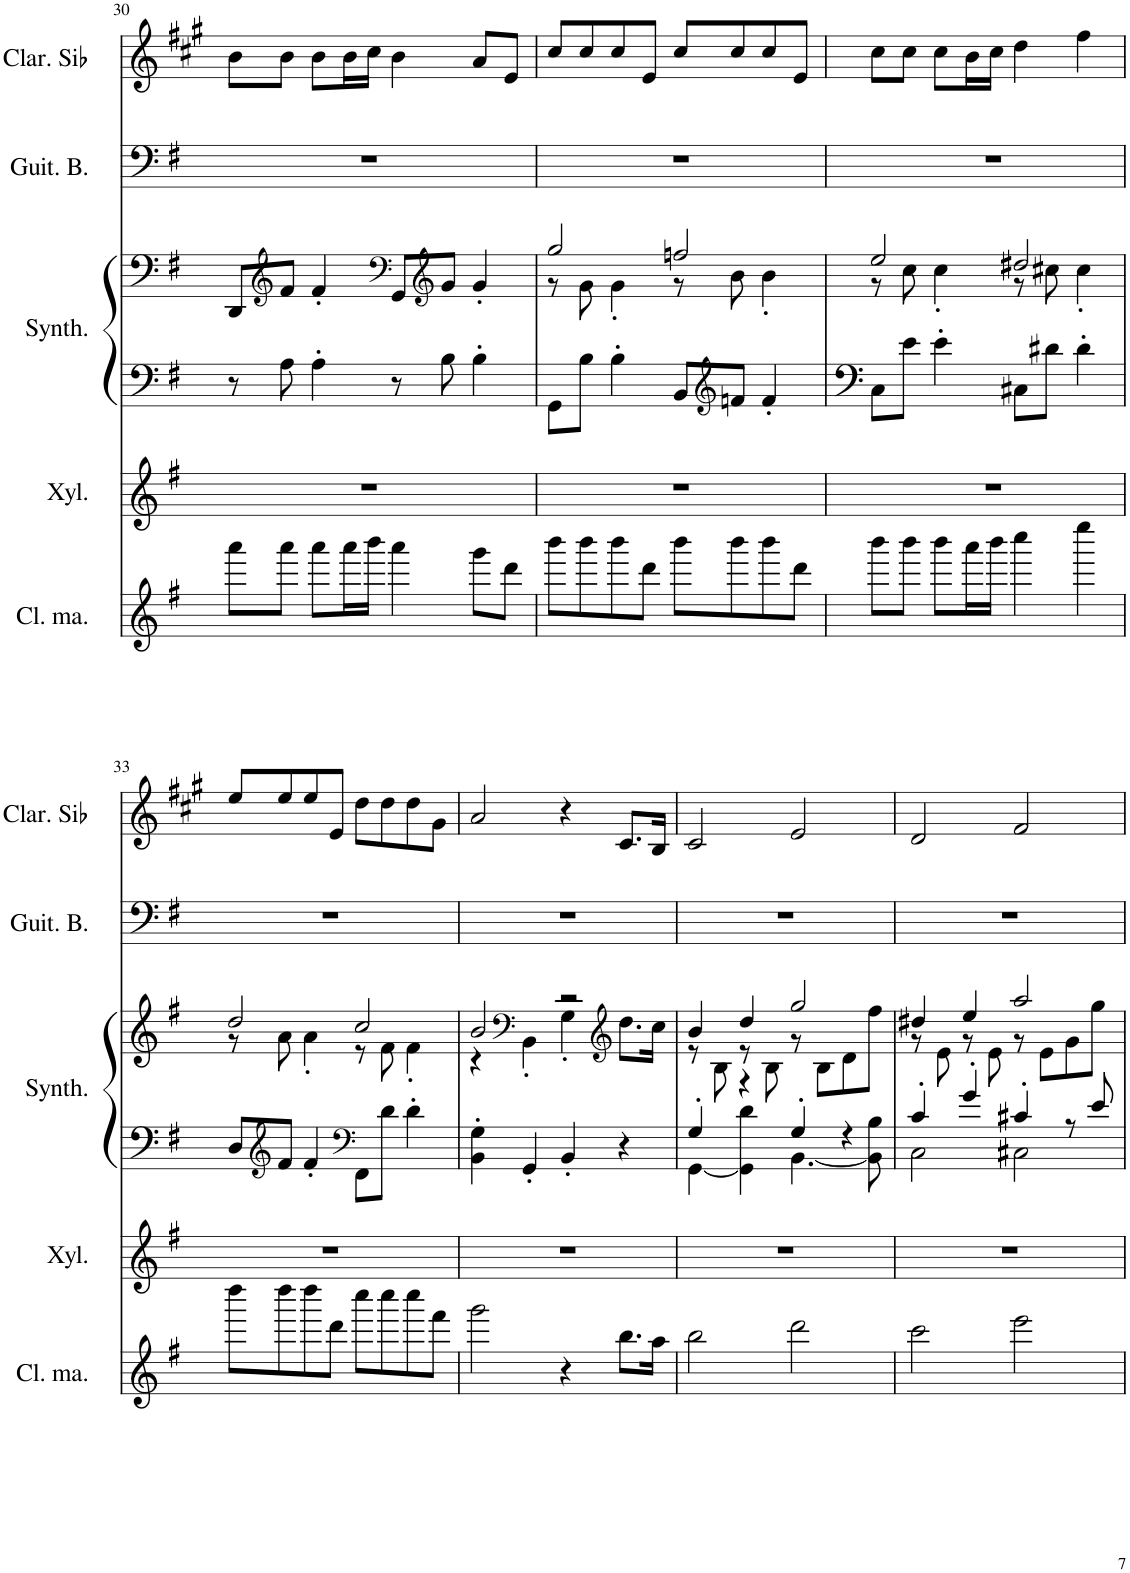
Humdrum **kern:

**kern	**kern	**kern	**kern	**kern	**kern
*part5	*part4	*part3	*part3	*part2	*part1
*staff6	*staff5	*staff4	*staff3	*staff2	*staff1
*I"Cloches à mains, Tinkle Bell	*I"Xylophone, Xylophone	*I"Synthétiseur de dents de scie, Lead 2 (sawtooth)	*	*I"Guitare Basse, Slap Bass 2	*I"Clarinette en Sib
*I'Cl. ma.	*I'Xyl.	*I'Synth.	*	*I'Guit. B.	*I'Clar. Sib
!!LO:PB:g=z
*clefG2	*clefG2	*clefF4	*clefG2	*clefF4	*clefG2
*	*Trd-7c-12	*	*	*Trd7c12	*Trd1c2
*k[f#]	*k[f#]	*k[f#]	*k[f#]	*k[f#]	*k[f#c#g#]
*M4/4	*M4/4	*M4/4	*M4/4	*M4/4	*M4/4
=30	=30	=30	=30	=30	=30
8aaa\L	1r	8r	8DD/L	1r	8b\L
*	*	*	*clefG2	*	*
8aaa\J	.	8A\	8f#/J	.	8b\J
8aaa\L	.	4A'\	4f#'/	.	8b\L
16aaa\L	.	.	.	.	16b\L
16bbb\JJ	.	.	.	.	16cc#\JJ
*	*	*	*clefF4	*	*
4aaa\	.	8r	8GG/L	.	4b\
*	*	*	*clefG2	*	*
.	.	8B\	8g/J	.	.
8ggg\L	.	4B'\	4g'/	.	8a/L
8ddd\J	.	.	.	.	8e/J
=31	=31	=31	=31	=31	=31
*	*	*	*^	*	*
8bbb\L	1r	8GG\L	2gg/	8r	1r	8cc#/L
8bbb\	.	8B\J	.	8g\	.	8cc#/
8bbb\	.	4B'\	.	4g'\	.	8cc#/
8ddd\J	.	.	.	.	.	8e/J
8bbb\L	.	8BB/L	2ffn/	8r	.	8cc#/L
*	*	*clefG2	*	*	*	*
8bbb\	.	8fn/J	.	8b\	.	8cc#/
8bbb\	.	4f'/	.	4b'\	.	8cc#/
8ddd\J	.	.	.	.	.	8e/J
=32	=32	=32	=32	=32	=32	=32
8bbb\L	1r	8C\L	2ee/	8r	1r	8cc#\L
8bbb\J	.	8e\J	.	8cc\	.	8cc#\J
8bbb\L	.	4e'\	.	4cc'\	.	8cc#\L
16aaa\L	.	.	.	.	.	16b\L
16bbb\JJ	.	.	.	.	.	16cc#\JJ
4cccc\	.	8C#X\L	2dd#X/	8r	.	4dd\
.	.	8d#X\J	.	8cc#X\	.	.
4eeee\	.	4d#'\	.	4cc#'\	.	4ff#\
!!LO:LB:g=z
=33	=33	=33	=33	=33	=33	=33
8dddd\L	1r	8D/L	2dd/	8r	1r	8ee/L
*	*	*clefG2	*	*	*	*
8dddd\	.	8f#/J	.	8a\	.	8ee/
8dddd\	.	4f#'/	.	4a'\	.	8ee/
8ddd\J	.	.	.	.	.	8e/J
*	*	*clefF4	*	*	*	*
8cccc\L	.	8FF#\L	2cc/	8r	.	8dd\L
8cccc\	.	8d\J	.	8f#\	.	8dd\
8cccc\	.	4d'\	.	4f#'\	.	8dd\
8fff#\J	.	.	.	.	.	8g#\J
=34	=34	=34	=34	=34	=34	=34
2ggg\	1r	4BB\' 4G\'	2b/	4r	1r	2a/
*	*	*	*clefF4	*	*	*
.	.	4GG'/	.	4BB'\	.	.
4r	.	4BB'/	2r	4G'\	.	4r
*	*	*	*clefG2	*	*	*
8.bb\L	.	4r	.	8.dd\L	.	8.c#/L
16aa\Jk	.	.	.	16cc\Jk	.	16B/Jk
=35	=35	=35	=35	=35	=35	=35
*	*	*^	*	*	*	*
2bb\	1r	4G'/	[4GG\	4b/	8r	1r	2c#/
.	.	.	.	.	8B\	.	.
.	.	4r	4GG\] 4d\	4dd/	8r	.	.
.	.	.	.	.	8B\	.	.
2ddd\	.	4G'/	[4.BB\	2gg/	8r	.	2e/
.	.	.	.	.	8B\L	.	.
.	.	4r	.	.	8d\	.	.
.	.	.	8BB\] 8B\	.	8ff#\J	.	.
=36	=36	=36	=36	=36	=36	=36	=36
2ccc\	1r	4c'/	2C\	4dd#X/	8r	1r	2d/
.	.	.	.	.	8e\	.	.
.	.	4g'/	.	4ee/	8r	.	.
.	.	.	.	.	8e\	.	.
2eee\	.	4c#X'/	2C#X\	2aa/	8r	.	2f#/
.	.	.	.	.	8e\L	.	.
.	.	8r	.	.	8g\	.	.
.	.	8e/	.	.	8gg\J	.	.
*	*	*v	*v	*	*	*	*
*	*	*	*v	*v	*	*
=	=	=	=	=	=
*-	*-	*-	*-	*-	*-
